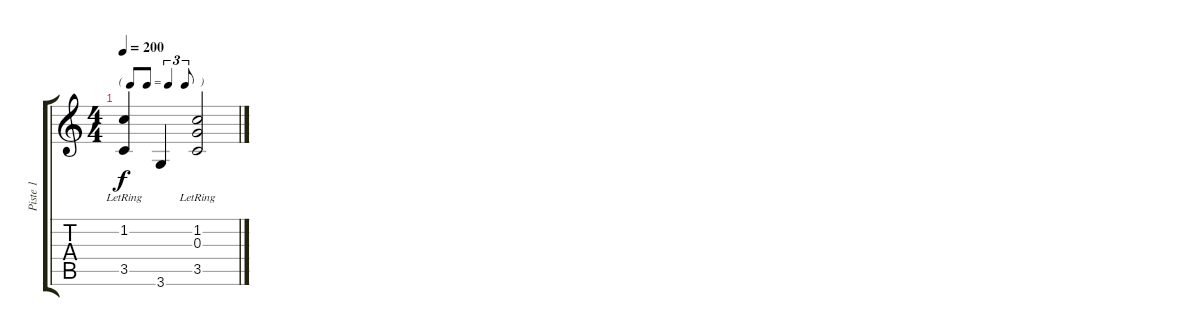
\track ("Piste 1" "Piste 1") {instrument acousticguitarnylon}
\staff {score tabs}
\tuning (E4 B3 G3 D3 A2 E2) {hide}
\ts (4 4)
\tf triplet8th
\tempo 200
\clef g2
\ks c
(1.2{lr} 3.5).4{dy f} 3.6.4 (1.2{lr} 0.3{lr} 3.5).2
